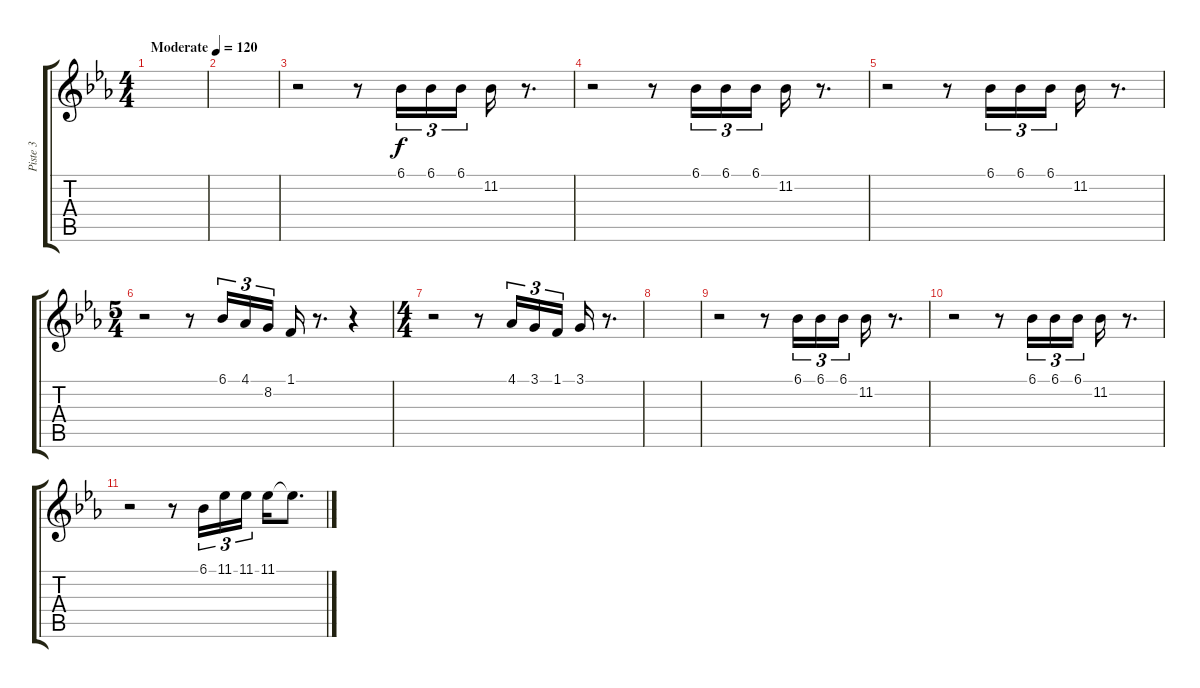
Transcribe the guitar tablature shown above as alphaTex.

\track ("Piste 3" "Piste 3") {instrument trumpet}
\staff {score tabs}
\tuning (E4 B3 G3 D3 A2 E2) {hide}
\ts (4 4)
\tempo (120 "Moderate")
\clef g2
\ks eb
|
|
r.2 r.8 6.1.16{tu (3 2)} 6.1.16{tu (3 2)} 6.1.16{tu (3 2)} 11.2.16 r.8{d} |
r.2 r.8 6.1.16{tu (3 2)} 6.1.16{tu (3 2)} 6.1.16{tu (3 2)} 11.2.16 r.8{d} |
r.2 r.8 6.1.16{tu (3 2)} 6.1.16{tu (3 2)} 6.1.16{tu (3 2)} 11.2.16 r.8{d} |
\ts (5 4)
r.2 r.8 6.1.16{tu (3 2)} 4.1.16{tu (3 2)} 8.2.16{tu (3 2)} 1.1.16 r.8{d} r.4 |
\ts (4 4)
r.2 r.8 4.1.16{tu (3 2)} 3.1.16{tu (3 2)} 1.1.16{tu (3 2)} 3.1.16 r.8{d} |
|
r.2 r.8 6.1.16{tu (3 2)} 6.1.16{tu (3 2)} 6.1.16{tu (3 2)} 11.2.16 r.8{d} |
r.2 r.8 6.1.16{tu (3 2)} 6.1.16{tu (3 2)} 6.1.16{tu (3 2)} 11.2.16 r.8{d} |
r.2 r.8 6.1.16{tu (3 2)} 11.1.16{tu (3 2)} 11.1.16{tu (3 2)} 11.1.16 11.1{t}.8{d dy f volume 0}
